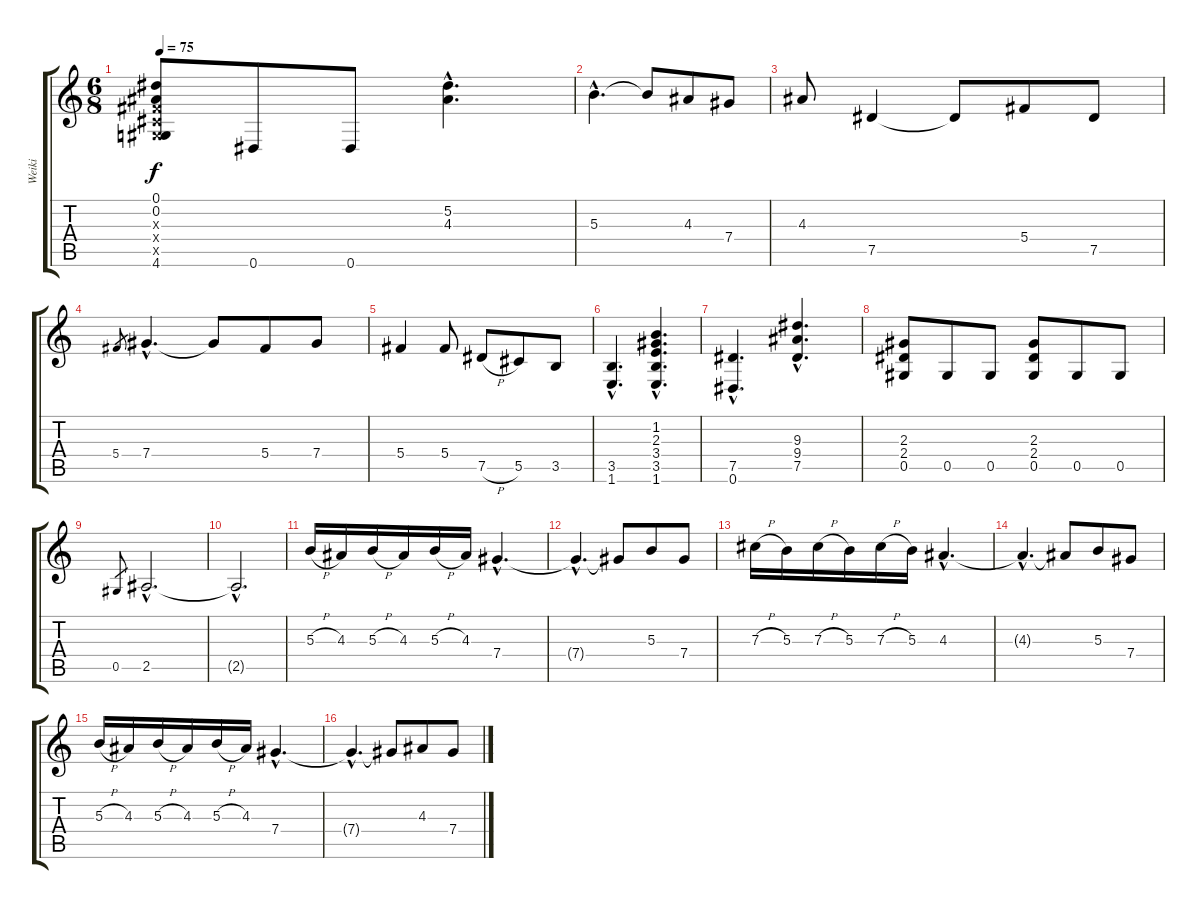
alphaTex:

\track ("Weiki" "Weiki") {instrument overdrivenguitar}
\staff {score tabs}
\tuning (Eb4 Bb3 Gb3 Db3 Ab2 Eb2) {hide}
\ts (6 8)
\tempo 75
\clef g2
\ks c
(0.1 0.2 0.3{x} 0.4{x} 0.5{x} 4.6).8{dy f} 0.6.8 0.6.8 (5.2{hac} 4.3{hac}).4{d} |
5.3{hac}.4{d} 5.3{t}.8 4.3.8 7.4.8 |
4.3.8 7.5.4 7.5{t}.8 5.4.8 7.5.8 |
5.4.8{gr} 7.4{hac}.4{d} 7.4{t}.8 5.4.8 7.4.8 |
5.4.4 5.4.8 7.5{h}.8 5.5.8 3.5.8 |
(3.5{hac} 1.6{hac}).4{d} (1.2{hac} 2.3{hac} 3.4{hac} 3.5{hac} 1.6{hac}).4{d} |
(7.5{hac} 0.6{hac}).4{d} (9.3{hac} 9.4{hac} 7.5{hac}).4{d} |
(2.3 2.4 0.5).8 0.5.8 0.5.8 (2.3 2.4 0.5).8 0.5.8 0.5.8 |
0.5.8{gr} 2.5{hac}.2{d} |
2.5{hac t}.2{d} |
5.3{h}.16{volume 14} 4.3.16 5.3{h}.16 4.3.16 5.3{h}.16 4.3.16 7.4{hac}.4{d} |
7.4{hac t}.4{d} 7.4{t}.8 5.3.8 7.4.8 |
7.3{h}.16 5.3.16 7.3{h}.16 5.3.16 7.3{h}.16 5.3.16 4.3{hac}.4{d} |
4.3{hac t}.4{d} 4.3{t}.8 5.3.8 7.4.8 |
5.3{h}.16 4.3.16 5.3{h}.16 4.3.16 5.3{h}.16 4.3.16 7.4{hac}.4{d} |
7.4{hac t}.4{d} 7.4{t}.8 4.3.8 7.4.8
